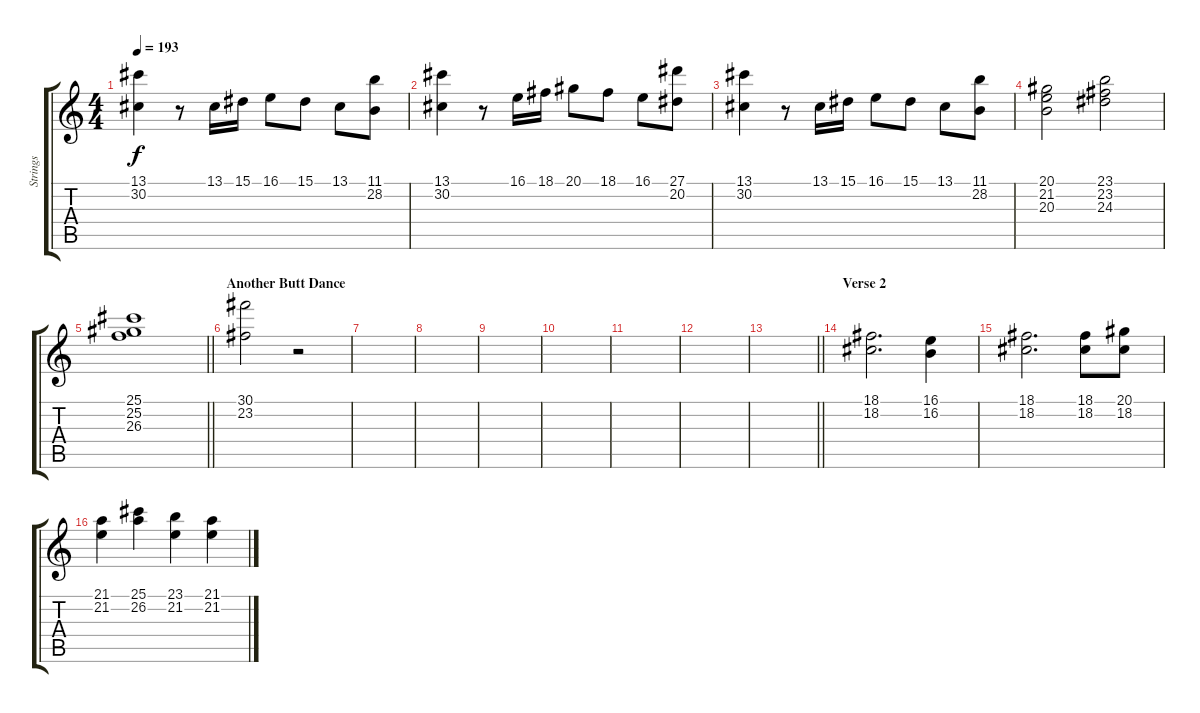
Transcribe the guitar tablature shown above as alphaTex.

\track ("Strings" "Strings") {instrument stringensemble1}
\staff {score tabs}
\tuning (C4 G3 Eb3 Bb2 F2 C2) {hide}
\ts (4 4)
\tempo 193
\clef g2
\ks c
(13.1 30.2).4{dy f} r.8 13.1.16 15.1.16 16.1.8 15.1.8 13.1.8 (11.1 28.2).8 |
(13.1 30.2).4 r.8 16.1.16 18.1.16 20.1.8 18.1.8 16.1.8 (27.1 20.2).8 |
(13.1 30.2).4 r.8 13.1.16 15.1.16 16.1.8 15.1.8 13.1.8 (11.1 28.2).8 |
(20.1 21.2 20.3).2 (23.1 23.2 24.3).2 |
\barLineRight lightlight
(25.1 25.2 26.3).1 |
\section ("" "Another Butt Dance")
(30.1 23.2).2 r.2 |
|
|
|
|
|
|
\barLineRight lightlight
|
\section ("" "Verse 2")
(18.1 18.2).2{d} (16.1 16.2).4 |
(18.1 18.2).2{d} (18.1 18.2).8 (20.1 18.2).8 |
(21.1 21.2).4 (25.1 26.2).4 (23.1 21.2).4 (21.1 21.2).4
